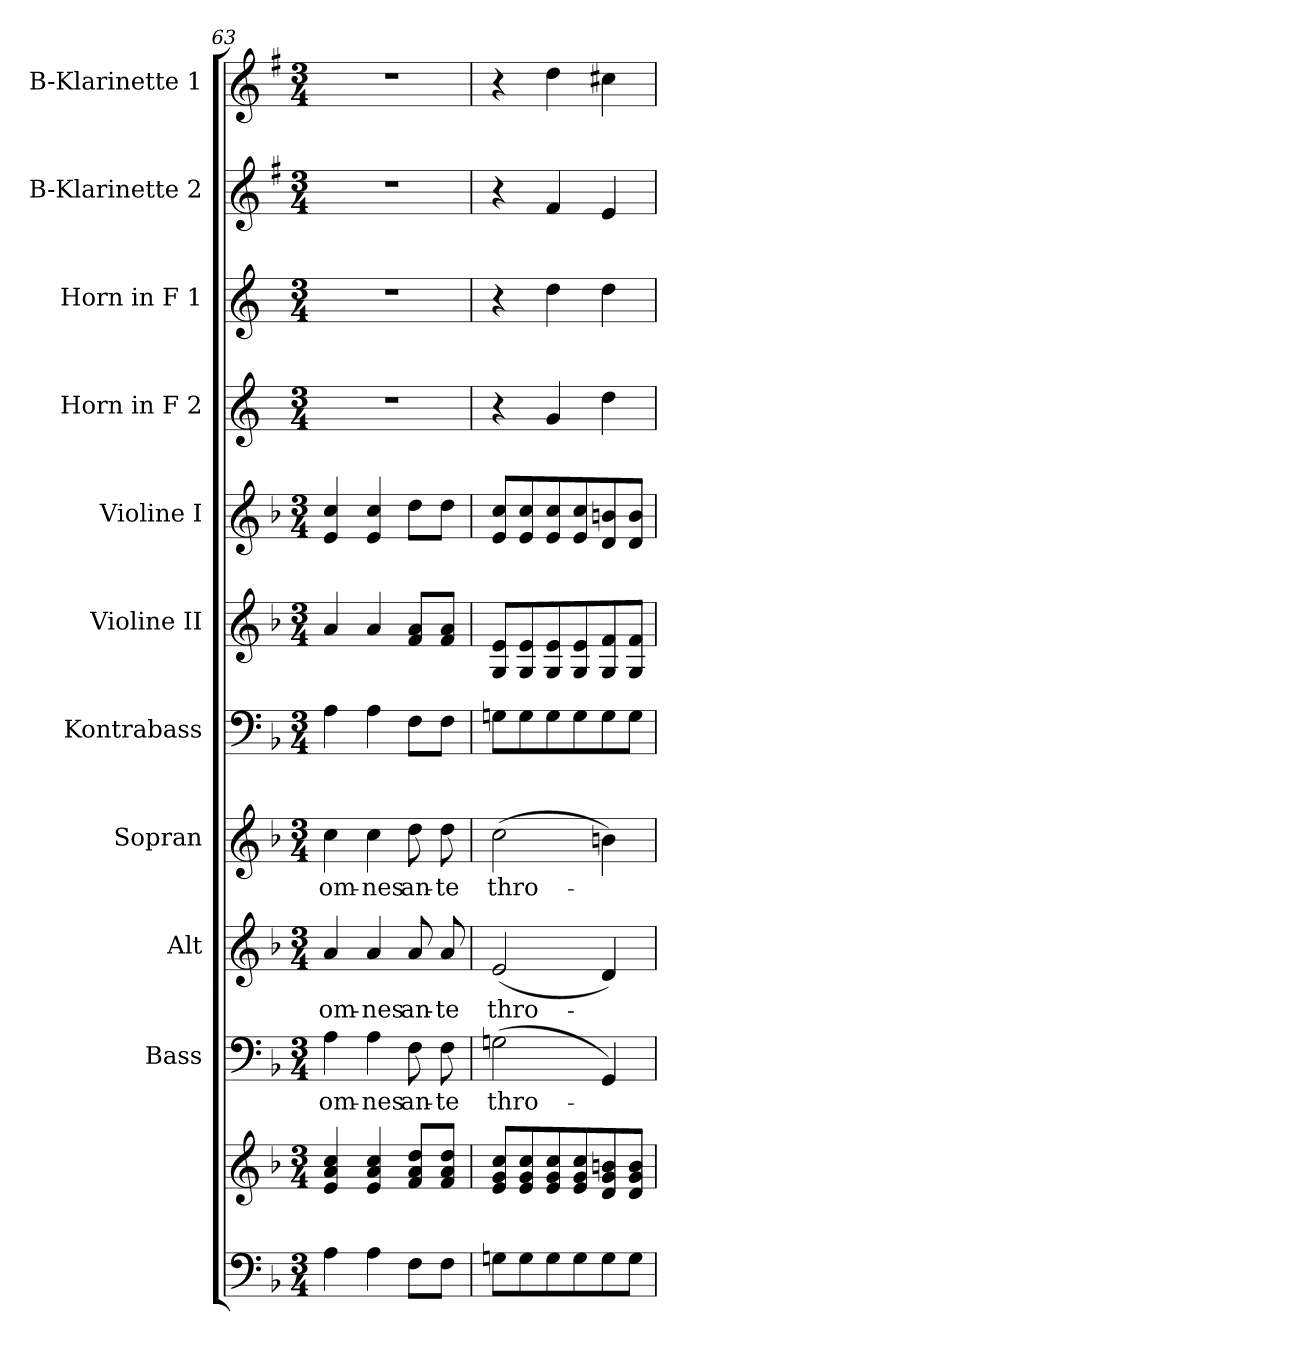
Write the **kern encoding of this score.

**kern	**kern	**kern	**text	**kern	**text	**kern	**text	**kern	**kern	**kern	**kern	**kern	**kern	**kern
*part11	*part11	*part10	*part10	*part9	*part9	*part8	*part8	*part7	*part6	*part5	*part4	*part3	*part2	*part1
*staff12	*staff11	*staff10	*staff10	*staff9	*staff9	*staff8	*staff8	*staff7	*staff6	*staff5	*staff4	*staff3	*staff2	*staff1
*	*	*I"Bass	*	*I"Alt	*	*I"Sopran	*	*I"Kontrabass	*I"Violine II	*I"Violine I	*I"Horn in F 2	*I"Horn in F 1	*I"B-Klarinette 2	*I"B-Klarinette 1
*	*	*I'B.	*	*I'A.	*	*I'S.	*	*I'Kb.	*I'Vl. II	*I'Vl. I	*	*	*I'B Kl. 2	*I'B Kl. 1
*clefF4	*clefG2	*clefF4	*	*clefG2	*	*clefG2	*	*clefF4	*clefG2	*clefG2	*clefG2	*clefG2	*clefG2	*clefG2
*	*	*	*	*	*	*	*	*ITrd7c12	*	*	*ITrd4c7	*ITrd4c7	*ITrd1c2	*ITrd1c2
*k[b-]	*k[b-]	*k[b-]	*	*k[b-]	*	*k[b-]	*	*k[b-]	*k[b-]	*k[b-]	*k[b-]	*k[b-]	*k[b-]	*k[b-]
*F:	*F:	*F:	*	*F:	*	*F:	*	*F:	*F:	*F:	*F:	*F:	*F:	*F:
*M3/4	*M3/4	*M3/4	*	*M3/4	*	*M3/4	*	*M3/4	*M3/4	*M3/4	*M3/4	*M3/4	*M3/4	*M3/4
=63	=63	=63	=63	=63	=63	=63	=63	=63	=63	=63	=63	=63	=63	=63
!	!	!	!LO:LY:b	!	!LO:LY:b	!	!LO:LY:b	!	!	!	!	!	!	!
4A\	4e/ 4a/ 4cc/	4A\	om-	4a/	om-	4cc\	om-	4AA\	4a/	4e/ 4cc/	2.r	2.r	2.r	2.r
!	!	!	!LO:LY:b	!	!LO:LY:b	!	!LO:LY:b	!	!	!	!	!	!	!
4A\	4e/ 4a/ 4cc/	4A\	-nes	4a/	-nes	4cc\	-nes	4AA\	4a/	4e/ 4cc/	.	.	.	.
!	!	!	!LO:LY:b	!	!LO:LY:b	!	!LO:LY:b	!	!	!	!	!	!	!
8F\L	8f/ 8a/ 8dd/L	8F\	an-	8a/	an-	8dd\	an-	8FF\L	8f/ 8a/L	8dd\L	.	.	.	.
!	!	!	!LO:LY:b	!	!LO:LY:b	!	!LO:LY:b	!	!	!	!	!	!	!
8F\J	8f/ 8a/ 8dd/J	8F\	-te	8a/	-te	8dd\	-te	8FF\J	8f/ 8a/J	8dd\J	.	.	.	.
=64	=64	=64	=64	=64	=64	=64	=64	=64	=64	=64	=64	=64	=64	=64
!	!	!	!LO:LY:b	!	!LO:LY:b	!	!LO:LY:b	!	!	!	!	!	!	!
8Gn\L	8e/ 8g/ 8cc/L	(>2Gn\	thro-	(<2e/	thro-	(>2cc\	thro-	8GGn\L	8G/ 8e/L	8e/ 8cc/L	4r	4r	4r	4r
8G\	8e/ 8g/ 8cc/	.	.	.	.	.	.	8GG\	8G/ 8e/	8e/ 8cc/	.	.	.	.
8G\	8e/ 8g/ 8cc/	.	.	.	.	.	.	8GG\	8G/ 8e/	8e/ 8cc/	4c/	4g\	4e/	4cc\
8G\	8e/ 8g/ 8cc/	.	.	.	.	.	.	8GG\	8G/ 8e/	8e/ 8cc/	.	.	.	.
8G\	8d/ 8g/ 8bn/	4GG/)	.	4d/)	.	4bn\)	.	8GG\	8G/ 8f/	8d/ 8bn/	4g\	4g\	4d/	4bn\
8G\J	8d/ 8g/ 8b/J	.	.	.	.	.	.	8GG\J	8G/ 8f/J	8d/ 8b/J	.	.	.	.
=	=	=	=	=	=	=	=	=	=	=	=	=	=	=
*-	*-	*-	*-	*-	*-	*-	*-	*-	*-	*-	*-	*-	*-	*-
